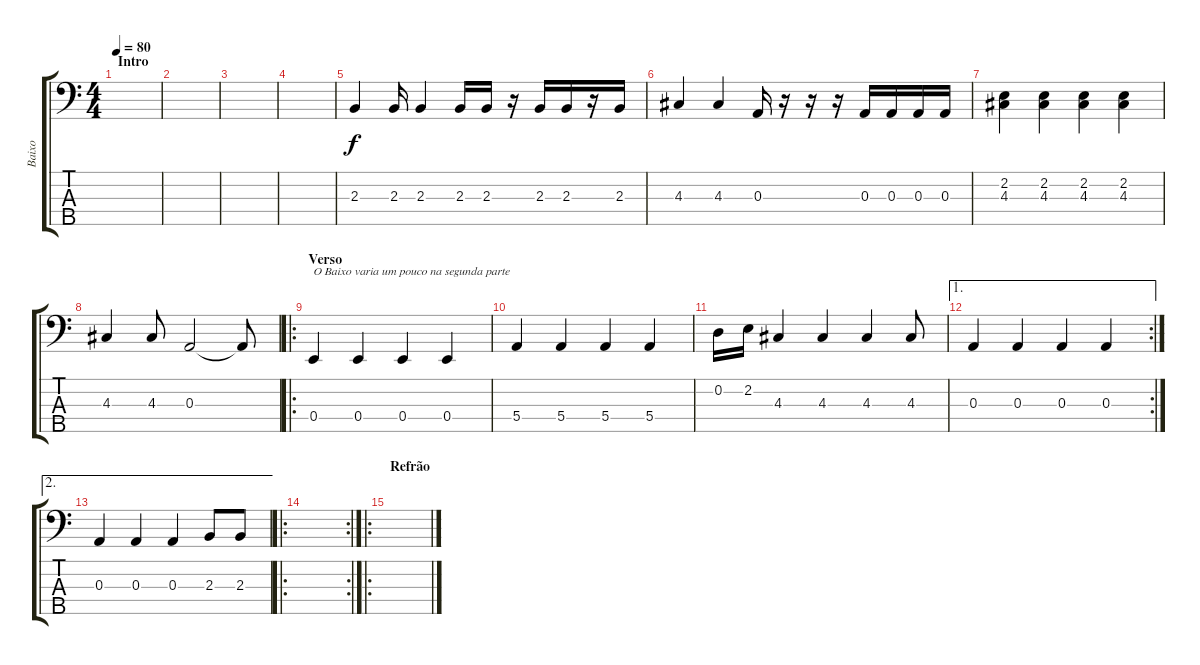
\track ("Baixo" "Baixo") {instrument electricbassfinger}
\staff {score tabs}
\tuning (G2 D2 A1 E1 B0) {hide}
\ts (4 4)
\section ("" "Intro")
\tempo 80
\clef f4
\ks c
|
|
|
|
2.3.4 2.3.16 2.3.4 2.3.16 2.3.16 r.16 2.3.16 2.3.16 r.16 2.3.16 |
4.3.4 4.3.4 0.3.16 r.16 r.16 r.16 0.3.16 0.3.16 0.3.16 0.3.16 |
(2.2 4.3).4 (2.2 4.3).4 (2.2 4.3).4 (2.2 4.3).4 |
4.3.4 4.3.8 0.3.2 0.3{t}.8 |
\ro
\section ("" "Verso")
0.4.4{txt "O Baixo varia um pouco na segunda parte"} 0.4.4 0.4.4 0.4.4 |
5.4.4 5.4.4 5.4.4 5.4.4 |
0.2.16 2.2.16 4.3.4 4.3.4 4.3.4 4.3.8 |
\ae 1
\rc 2
0.3.4 0.3.4 0.3.4 0.3.4 |
\ae 2
0.3.4 0.3.4 0.3.4 2.3.8 2.3.8 |
\ro
\rc 2
|
\ro
\section ("" "Refrão")
